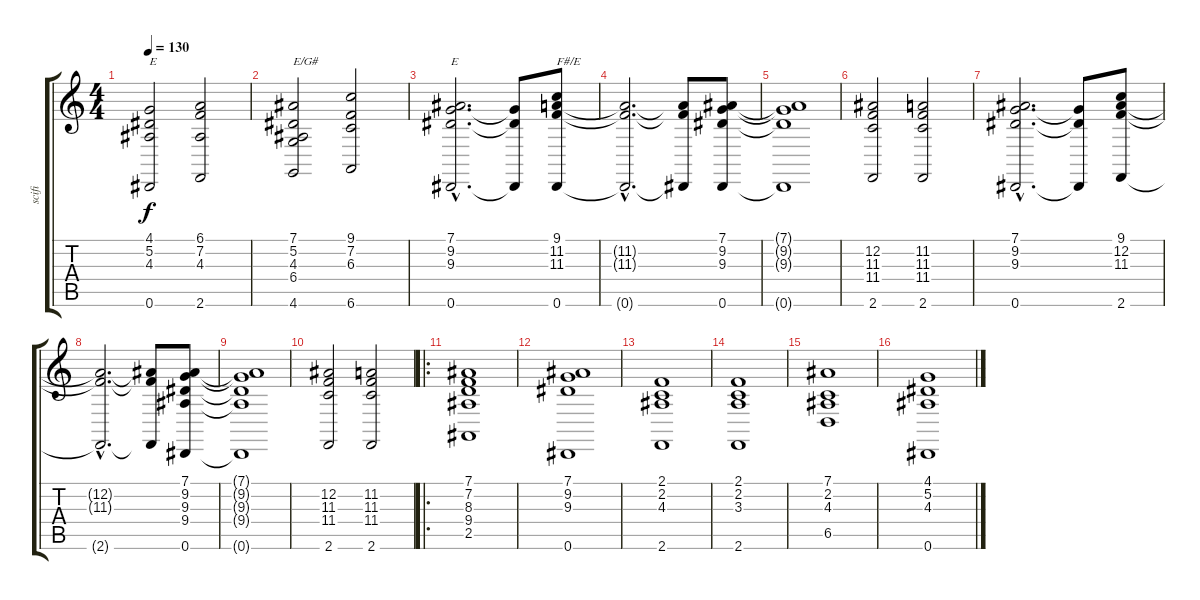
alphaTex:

\track ("scifi" "scifi") {instrument fx8scifi}
\staff {score tabs}
\tuning (Eb4 Bb3 Gb3 Db3 Ab2 Eb2) {hide}
\ts (4 4)
\tempo 130
\clef g2
\ks c
(4.1 5.2 4.3 0.6).2{txt "E" dy f instrument fx8scifi} (6.1 7.2 4.3 2.6).2 |
(7.1 5.2 4.3 6.4 4.6).2{txt "E/G#"} (9.1 7.2 6.3 6.6).2 |
(7.1{hac} 9.2{hac} 9.3{hac} 0.6{hac}).2{d txt "E"} (9.2{t} 9.3{t} 0.6{t}).8 (9.1 11.2 11.3 0.6).8{txt "F#/E"} |
(11.2{hac t} 11.3{hac t} 0.6{hac t}).2{d} (11.2{t} 11.3{t} 0.6{t}).8 (7.1 9.2 9.3 0.6).8 |
(7.1{t} 9.2{t} 9.3{t} 0.6{t}).1 |
(12.2 11.3 11.4 2.6).2 (11.2 11.3 11.4 2.6).2 |
(7.1{hac} 9.2{hac} 9.3{hac} 0.6{hac}).2{d} (9.2{t} 9.3{t} 0.6{t}).8 (9.1 12.2 11.3 2.6).8 |
(12.2{hac t} 11.3{hac t} 2.6{hac t}).2{d} (12.2{t} 11.3{t} 2.6{t}).8 (7.1 9.2 9.3 9.4 0.6).8 |
(7.1{t} 9.2{t} 9.3{t} 9.4{t} 0.6{t}).1 |
(12.2 11.3 11.4 2.6).2 (11.2 11.3 11.4 2.6).2 |
\ro
(7.1 7.2 8.3 9.4 2.5).1 |
(7.1 9.2 9.3 0.6).1 |
(2.1 2.2 4.3 2.6).1 |
(2.1 2.2 3.3 2.6).1 |
(7.1 2.2 4.3 6.5).1 |
(4.1 5.2 4.3 0.6).1
